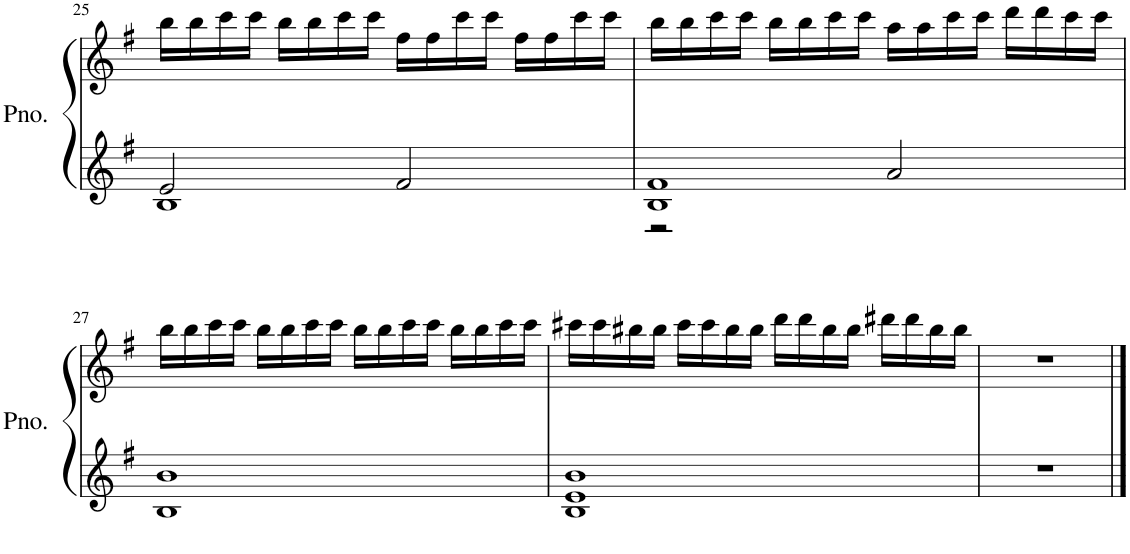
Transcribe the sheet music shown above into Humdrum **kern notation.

**kern	**kern
*part1	*part1
*staff2	*staff1
*I"Piano	*
*I'Pno.	*
!!LO:PB:g=z
*clefG2	*clefG2
*k[f#]	*k[f#]
*M4/4	*M4/4
=25	=25
*^	*
2e/	1B	16bb\LL
.	.	16bb\
.	.	16ccc\
.	.	16ccc\JJ
.	.	16bb\LL
.	.	16bb\
.	.	16ccc\
.	.	16ccc\JJ
2f#/	.	16ff#\LL
.	.	16ff#\
.	.	16ccc\
.	.	16ccc\JJ
.	.	16ff#\LL
.	.	16ff#\
.	.	16ccc\
.	.	16ccc\JJ
=26	=26	=26
*	*^	*
1f#	1B	2r	16bb\LL
.	.	.	16bb\
.	.	.	16ccc\
.	.	.	16ccc\JJ
.	.	.	16bb\LL
.	.	.	16bb\
.	.	.	16ccc\
.	.	.	16ccc\JJ
.	.	2a/	16aa\LL
.	.	.	16aa\
.	.	.	16ccc\
.	.	.	16ccc\JJ
.	.	.	16ddd\LL
.	.	.	16ddd\
.	.	.	16ccc\
.	.	.	16ccc\JJ
*	*v	*v	*
!!LO:LB:g=z
=27	=27	=27
1b	1B	16bb\LL
.	.	16bb\
.	.	16ccc\
.	.	16ccc\JJ
.	.	16bb\LL
.	.	16bb\
.	.	16ccc\
.	.	16ccc\JJ
.	.	16bb\LL
.	.	16bb\
.	.	16ccc\
.	.	16ccc\JJ
.	.	16bb\LL
.	.	16bb\
.	.	16ccc\
.	.	16ccc\JJ
=28	=28	=28
1e 1b	1B	16ccc#X\LL
.	.	16ccc#\
.	.	16bb#X\
.	.	16bb#\JJ
.	.	16ccc#\LL
.	.	16ccc#\
.	.	16bb#\
.	.	16bb#\JJ
.	.	16ddd\LL
.	.	16ddd\
.	.	16bb#\
.	.	16bb#\JJ
.	.	16ddd#X\LL
.	.	16ddd#\
.	.	16bb#\
.	.	16bb#\JJ
*v	*v	*
=29	=29
1r	1r
==	==
*-	*-
